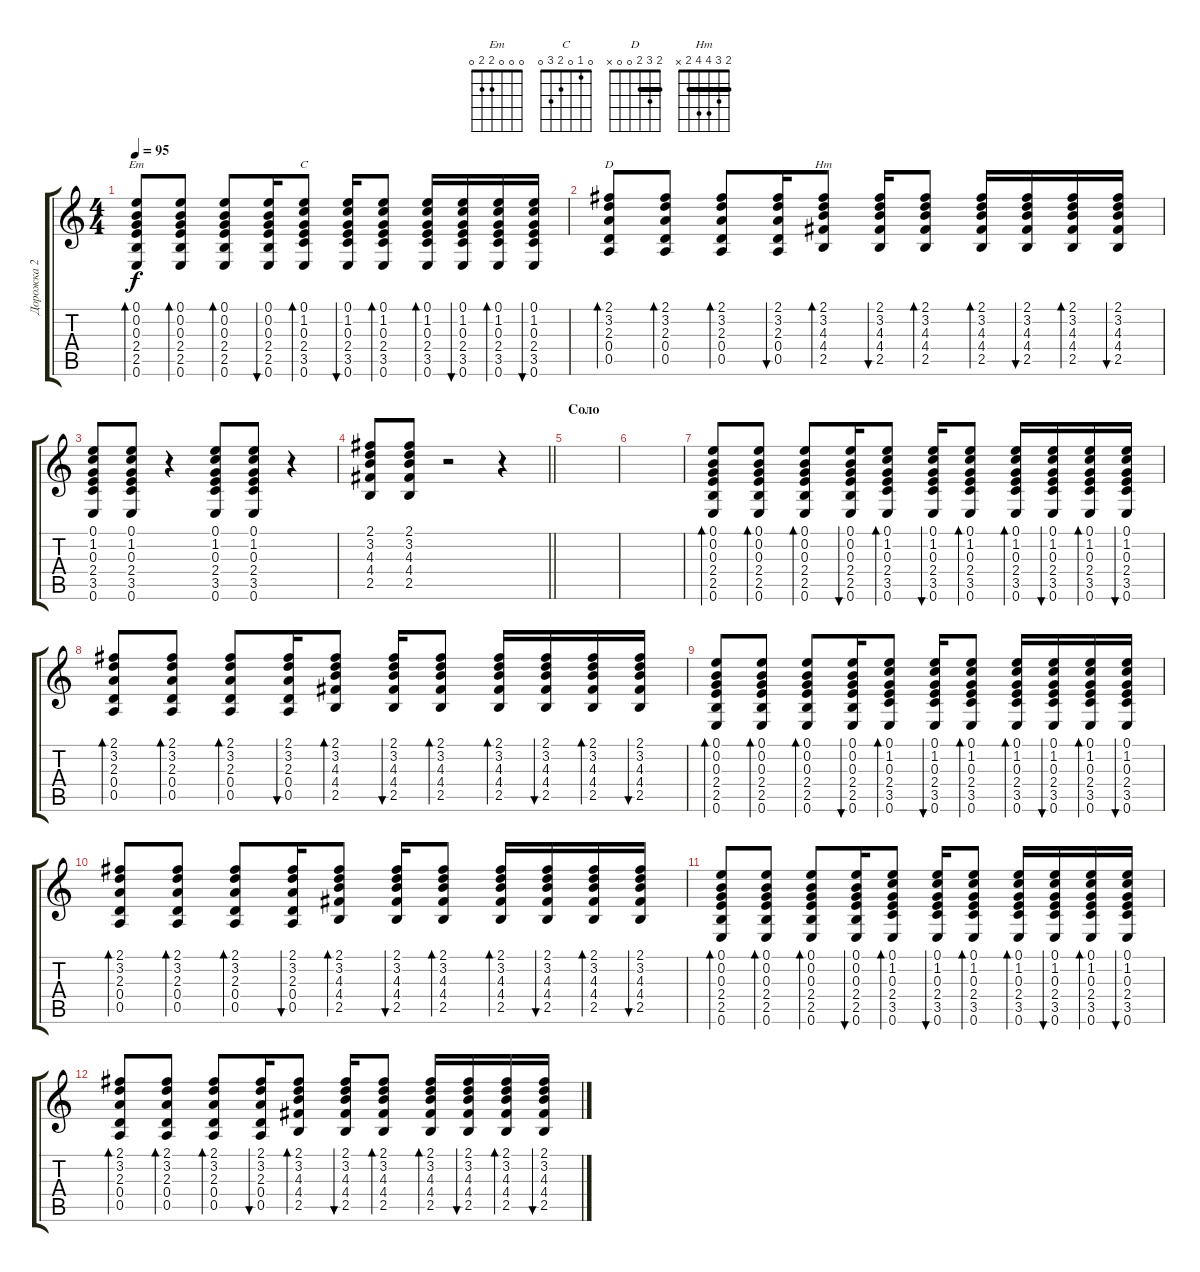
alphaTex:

\track ("Дорожка 2" "Дорожка 2") {instrument acousticguitarnylon}
\staff {score tabs}
\tuning (E4 B3 G3 D3 A2 E2) {hide}
\chord ("Em" 0 0 0 2 2 0)
\chord ("C" 0 1 0 2 3 0)
\chord ("D" 2 3 2 0 0 x) {barre 2}
\chord ("Hm" 2 3 4 4 2 x) {barre 2}
\ts (4 4)
\tempo 95
\clef g2
\ks c
(0.1 0.2 0.3 2.4 2.5 0.6).8{bd 60 ch "Em" dy f} (0.1 0.2 0.3 2.4 2.5 0.6).8{bd 60} (0.1 0.2 0.3 2.4 2.5 0.6).8{bd 60} (0.1 0.2 0.3 2.4 2.5 0.6).16{bu 60} (0.1 1.2 0.3 2.4 3.5 0.6).8{bd 60 ch "C"} (0.1 1.2 0.3 2.4 3.5 0.6).16{bu 60} (0.1 1.2 0.3 2.4 3.5 0.6).8{bd 60} (0.1 1.2 0.3 2.4 3.5 0.6).16{bd 60} (0.1 1.2 0.3 2.4 3.5 0.6).16{bu 60} (0.1 1.2 0.3 2.4 3.5 0.6).16{bd 60} (0.1 1.2 0.3 2.4 3.5 0.6).16{bu 60} |
(2.1 3.2 2.3 0.4 0.5).8{bd 60 ch "D"} (2.1 3.2 2.3 0.4 0.5).8{bd 60} (2.1 3.2 2.3 0.4 0.5).8{bd 60} (2.1 3.2 2.3 0.4 0.5).16{bu 60} (2.1 3.2 4.3 4.4 2.5).8{bd 60 ch "Hm"} (2.1 3.2 4.3 4.4 2.5).16{bu 60} (2.1 3.2 4.3 4.4 2.5).8{bd 60} (2.1 3.2 4.3 4.4 2.5).16{bd 60} (2.1 3.2 4.3 4.4 2.5).16{bu 60} (2.1 3.2 4.3 4.4 2.5).16{bd 60} (2.1 3.2 4.3 4.4 2.5).16{bu 60} |
(0.1 1.2 0.3 2.4 3.5 0.6).8 (0.1 1.2 0.3 2.4 3.5 0.6).8 r.4 (0.1 1.2 0.3 2.4 3.5 0.6).8 (0.1 1.2 0.3 2.4 3.5 0.6).8 r.4 |
\barLineRight lightlight
(2.1 3.2 4.3 4.4 2.5).8 (2.1 3.2 4.3 4.4 2.5).8 r.2 r.4 |
\section ("" "Соло")
|
|
(0.1 0.2 0.3 2.4 2.5 0.6).8{bd 60} (0.1 0.2 0.3 2.4 2.5 0.6).8{bd 60} (0.1 0.2 0.3 2.4 2.5 0.6).8{bd 60} (0.1 0.2 0.3 2.4 2.5 0.6).16{bu 60} (0.1 1.2 0.3 2.4 3.5 0.6).8{bd 60} (0.1 1.2 0.3 2.4 3.5 0.6).16{bu 60} (0.1 1.2 0.3 2.4 3.5 0.6).8{bd 60} (0.1 1.2 0.3 2.4 3.5 0.6).16{bd 60} (0.1 1.2 0.3 2.4 3.5 0.6).16{bu 60} (0.1 1.2 0.3 2.4 3.5 0.6).16{bd 60} (0.1 1.2 0.3 2.4 3.5 0.6).16{bu 60} |
(2.1 3.2 2.3 0.4 0.5).8{bd 60} (2.1 3.2 2.3 0.4 0.5).8{bd 60} (2.1 3.2 2.3 0.4 0.5).8{bd 60} (2.1 3.2 2.3 0.4 0.5).16{bu 60} (2.1 3.2 4.3 4.4 2.5).8{bd 60} (2.1 3.2 4.3 4.4 2.5).16{bu 60} (2.1 3.2 4.3 4.4 2.5).8{bd 60} (2.1 3.2 4.3 4.4 2.5).16{bd 60} (2.1 3.2 4.3 4.4 2.5).16{bu 60} (2.1 3.2 4.3 4.4 2.5).16{bd 60} (2.1 3.2 4.3 4.4 2.5).16{bu 60} |
(0.1 0.2 0.3 2.4 2.5 0.6).8{bd 60} (0.1 0.2 0.3 2.4 2.5 0.6).8{bd 60} (0.1 0.2 0.3 2.4 2.5 0.6).8{bd 60} (0.1 0.2 0.3 2.4 2.5 0.6).16{bu 60} (0.1 1.2 0.3 2.4 3.5 0.6).8{bd 60} (0.1 1.2 0.3 2.4 3.5 0.6).16{bu 60} (0.1 1.2 0.3 2.4 3.5 0.6).8{bd 60} (0.1 1.2 0.3 2.4 3.5 0.6).16{bd 60} (0.1 1.2 0.3 2.4 3.5 0.6).16{bu 60} (0.1 1.2 0.3 2.4 3.5 0.6).16{bd 60} (0.1 1.2 0.3 2.4 3.5 0.6).16{bu 60} |
(2.1 3.2 2.3 0.4 0.5).8{bd 60} (2.1 3.2 2.3 0.4 0.5).8{bd 60} (2.1 3.2 2.3 0.4 0.5).8{bd 60} (2.1 3.2 2.3 0.4 0.5).16{bu 60} (2.1 3.2 4.3 4.4 2.5).8{bd 60} (2.1 3.2 4.3 4.4 2.5).16{bu 60} (2.1 3.2 4.3 4.4 2.5).8{bd 60} (2.1 3.2 4.3 4.4 2.5).16{bd 60} (2.1 3.2 4.3 4.4 2.5).16{bu 60} (2.1 3.2 4.3 4.4 2.5).16{bd 60} (2.1 3.2 4.3 4.4 2.5).16{bu 60} |
(0.1 0.2 0.3 2.4 2.5 0.6).8{bd 60} (0.1 0.2 0.3 2.4 2.5 0.6).8{bd 60} (0.1 0.2 0.3 2.4 2.5 0.6).8{bd 60} (0.1 0.2 0.3 2.4 2.5 0.6).16{bu 60} (0.1 1.2 0.3 2.4 3.5 0.6).8{bd 60} (0.1 1.2 0.3 2.4 3.5 0.6).16{bu 60} (0.1 1.2 0.3 2.4 3.5 0.6).8{bd 60} (0.1 1.2 0.3 2.4 3.5 0.6).16{bd 60} (0.1 1.2 0.3 2.4 3.5 0.6).16{bu 60} (0.1 1.2 0.3 2.4 3.5 0.6).16{bd 60} (0.1 1.2 0.3 2.4 3.5 0.6).16{bu 60} |
(2.1 3.2 2.3 0.4 0.5).8{bd 60} (2.1 3.2 2.3 0.4 0.5).8{bd 60} (2.1 3.2 2.3 0.4 0.5).8{bd 60} (2.1 3.2 2.3 0.4 0.5).16{bu 60} (2.1 3.2 4.3 4.4 2.5).8{bd 60} (2.1 3.2 4.3 4.4 2.5).16{bu 60} (2.1 3.2 4.3 4.4 2.5).8{bd 60} (2.1 3.2 4.3 4.4 2.5).16{bd 60} (2.1 3.2 4.3 4.4 2.5).16{bu 60} (2.1 3.2 4.3 4.4 2.5).16{bd 60} (2.1 3.2 4.3 4.4 2.5).16{bu 60}
